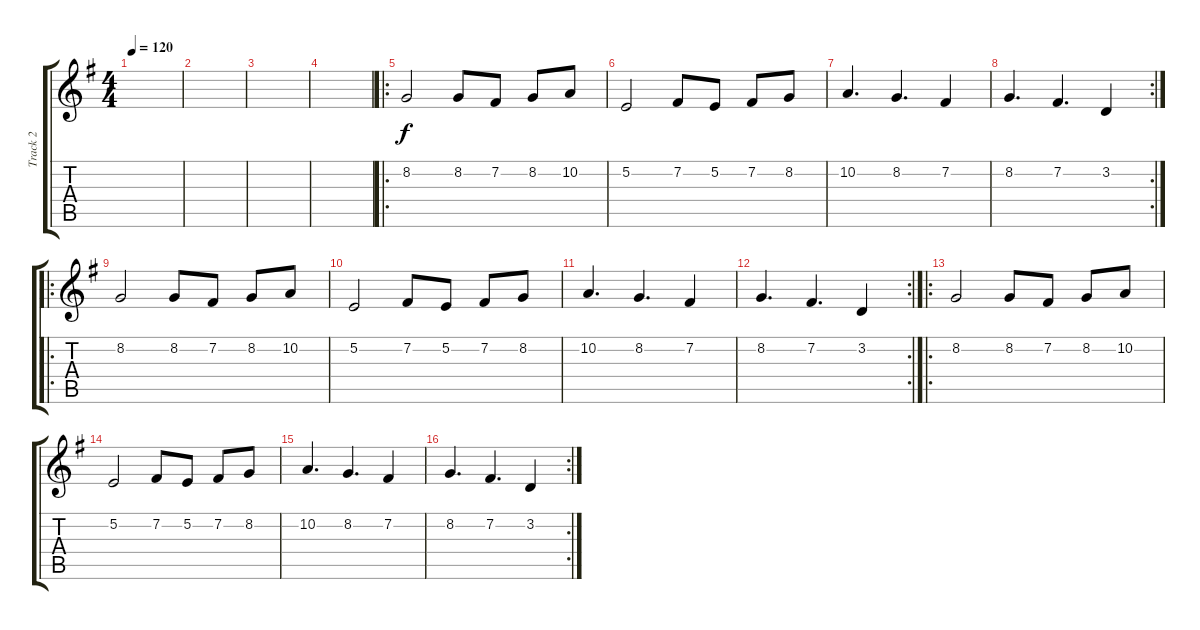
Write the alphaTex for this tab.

\track ("Track 2" "Track 2") {instrument vibraphone}
\staff {score tabs}
\tuning (E4 B3 G3 D3 A2 E2) {hide}
\ts (4 4)
\tempo 120
\clef g2
\ks g
|
|
|
|
\ro
8.2.2 8.2.8 7.2.8 8.2.8 10.2.8 |
5.2.2 7.2.8 5.2.8 7.2.8 8.2.8 |
10.2.4{d} 8.2.4{d} 7.2.4 |
\rc 2
8.2.4{d} 7.2.4{d} 3.2.4 |
\ro
8.2.2 8.2.8 7.2.8 8.2.8 10.2.8 |
5.2.2 7.2.8 5.2.8 7.2.8 8.2.8 |
10.2.4{d} 8.2.4{d} 7.2.4 |
\rc 2
8.2.4{d} 7.2.4{d} 3.2.4 |
\ro
8.2.2 8.2.8 7.2.8 8.2.8 10.2.8 |
5.2.2 7.2.8 5.2.8 7.2.8 8.2.8 |
10.2.4{d} 8.2.4{d} 7.2.4 |
\rc 2
8.2.4{d} 7.2.4{d} 3.2.4
